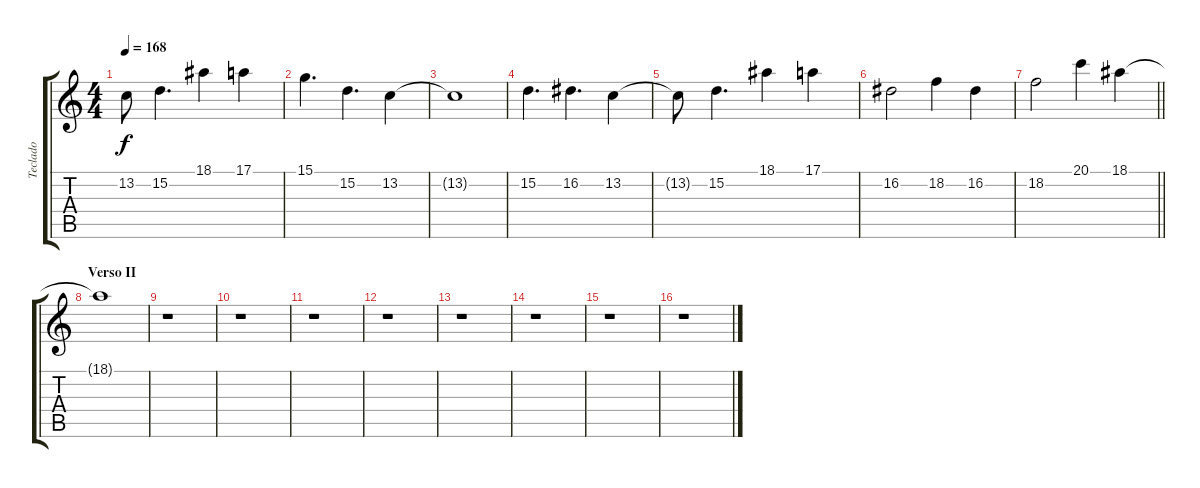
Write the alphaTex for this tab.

\track ("Teclado" "Teclado") {instrument stringensemble1}
\staff {score tabs}
\tuning (E4 B3 G3 D3 A2 E2) {hide}
\ts (4 4)
\tempo 168
\clef g2
\ks c
13.2{t}.8{dy f} 15.2.4{d} 18.1.4 17.1.4 |
15.1.4{d} 15.2.4{d} 13.2.4 |
13.2{t}.1 |
15.2.4{d} 16.2.4{d} 13.2.4 |
13.2{t}.8 15.2.4{d} 18.1.4 17.1.4 |
16.2.2 18.2.4 16.2.4 |
\barLineRight lightlight
18.2.2 20.1.4 18.1.4{volume 0} |
\section ("" "Verso II")
18.1{t}.1 |
r.1 |
r.1{volume 16} |
r.1 |
r.1 |
r.1 |
r.1 |
r.1 |
r.1
